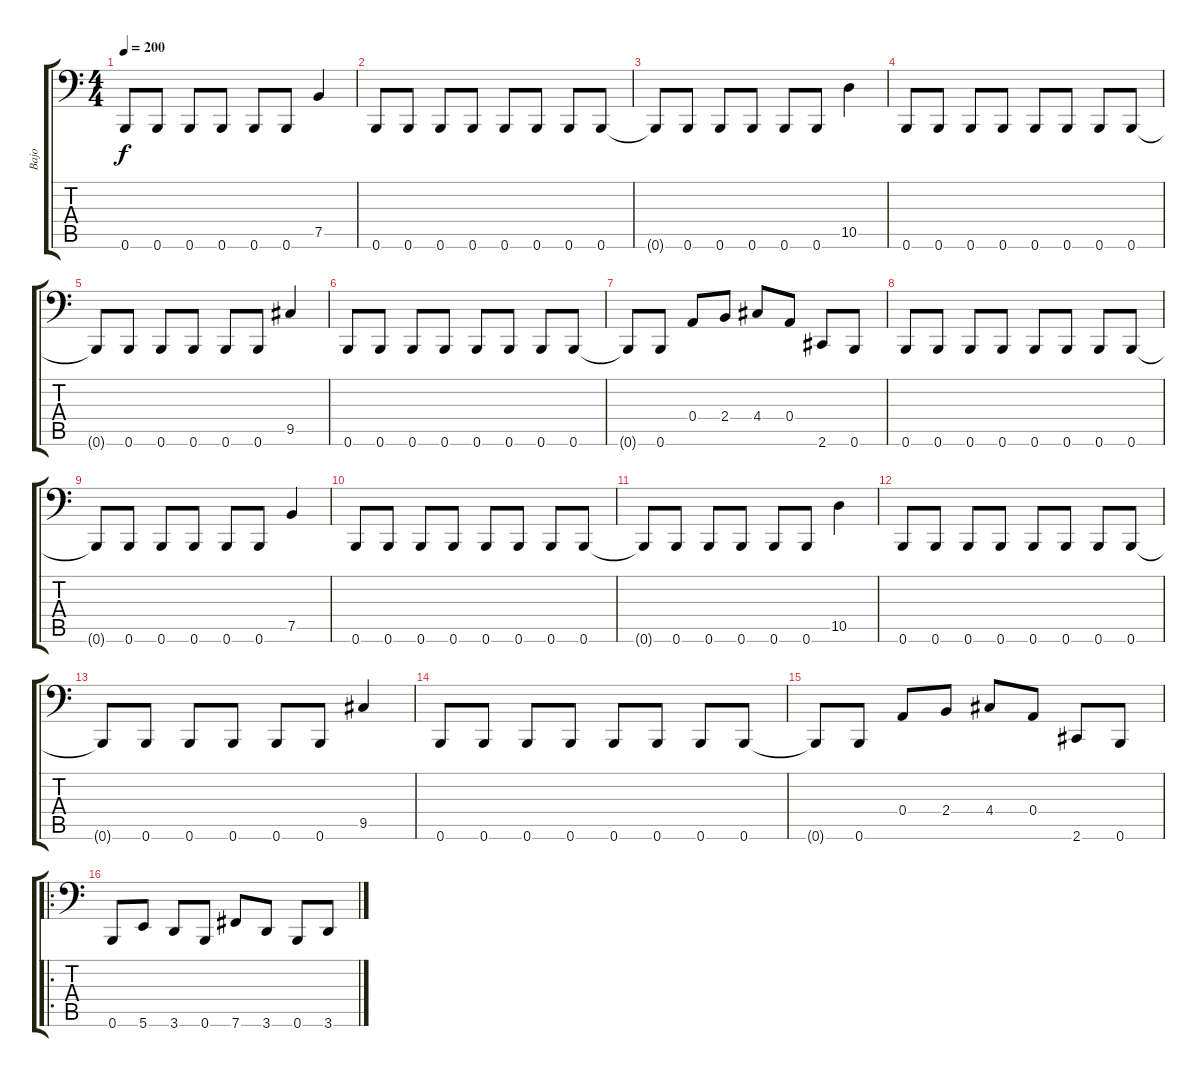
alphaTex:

\track ("Bajo" "Bajo") {instrument electricbassfinger}
\staff {score tabs}
\tuning (B2 Gb2 D2 A1 E1 B0) {hide}
\ts (4 4)
\tempo 200
\clef f4
\ks c
0.6{t}.8{dy f} 0.6.8 0.6.8 0.6.8 0.6.8 0.6.8 7.5.4 |
0.6.8 0.6.8 0.6.8 0.6.8 0.6.8 0.6.8 0.6.8 0.6.8 |
0.6{t}.8 0.6.8 0.6.8 0.6.8 0.6.8 0.6.8 10.5.4 |
0.6.8 0.6.8 0.6.8 0.6.8 0.6.8 0.6.8 0.6.8 0.6.8 |
0.6{t}.8 0.6.8 0.6.8 0.6.8 0.6.8 0.6.8 9.5.4 |
0.6.8 0.6.8 0.6.8 0.6.8 0.6.8 0.6.8 0.6.8 0.6.8 |
0.6{t}.8 0.6.8 0.4.8 2.4.8 4.4.8 0.4.8 2.6.8 0.6.8 |
0.6.8 0.6.8 0.6.8 0.6.8 0.6.8 0.6.8 0.6.8 0.6.8 |
0.6{t}.8 0.6.8 0.6.8 0.6.8 0.6.8 0.6.8 7.5.4 |
0.6.8 0.6.8 0.6.8 0.6.8 0.6.8 0.6.8 0.6.8 0.6.8 |
0.6{t}.8 0.6.8 0.6.8 0.6.8 0.6.8 0.6.8 10.5.4 |
0.6.8 0.6.8 0.6.8 0.6.8 0.6.8 0.6.8 0.6.8 0.6.8 |
0.6{t}.8 0.6.8 0.6.8 0.6.8 0.6.8 0.6.8 9.5.4 |
0.6.8 0.6.8 0.6.8 0.6.8 0.6.8 0.6.8 0.6.8 0.6.8 |
0.6{t}.8 0.6.8 0.4.8 2.4.8 4.4.8 0.4.8 2.6.8 0.6.8 |
\ro
0.6.8 5.6.8 3.6.8 0.6.8 7.6.8 3.6.8 0.6.8 3.6.8
